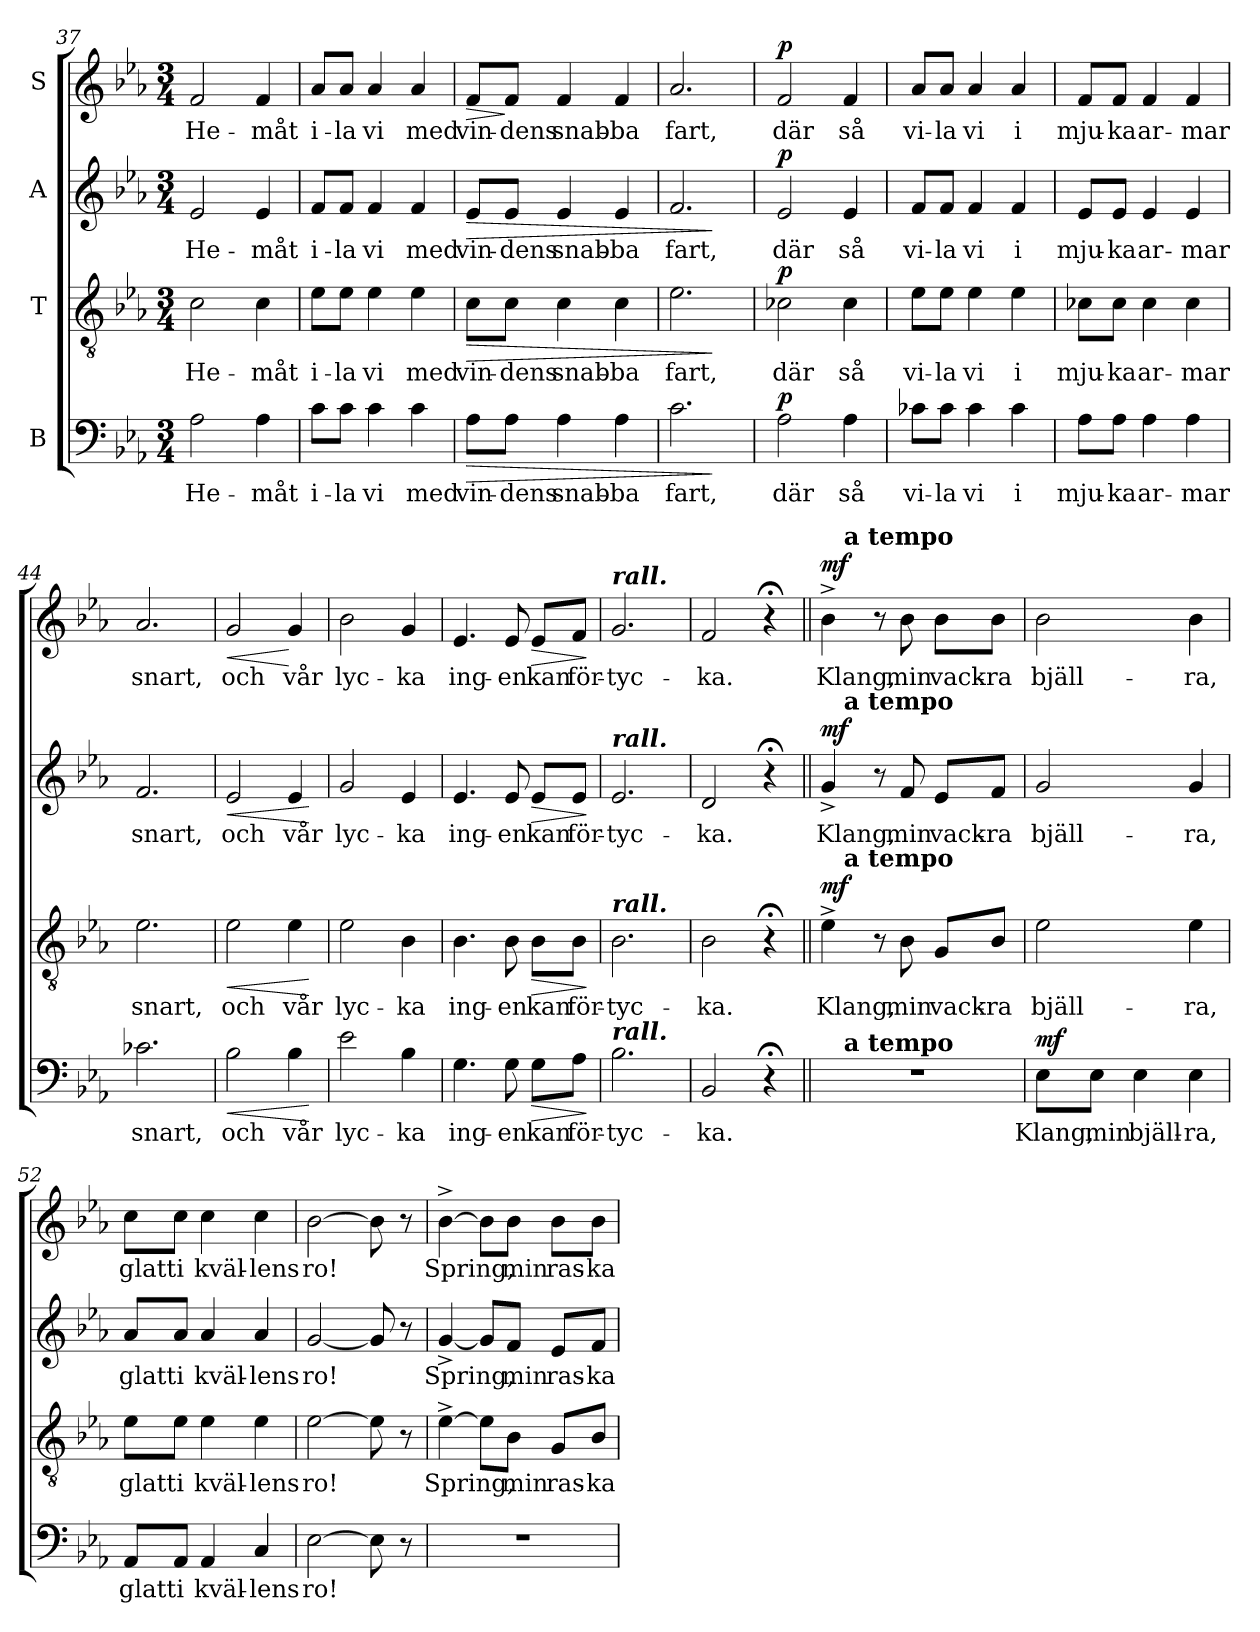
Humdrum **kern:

**kern	**text	**dynam	**kern	**text	**dynam	**kern	**text	**dynam	**kern	**text	**dynam
*part4	*part4	*part4	*part3	*part3	*part3	*part2	*part2	*part2	*part1	*part1	*part1
*staff4	*staff4	*staff4	*staff3	*staff3	*staff3	*staff2	*staff2	*staff2	*staff1	*staff1	*staff1
*I"B	*	*	*I"T	*	*	*I"A	*	*	*I"S	*	*
!!LO:PB:g=z
*clefF4	*	*	*clefGv2	*	*	*clefG2	*	*	*clefG2	*	*
*k[b-e-a-]	*	*	*k[b-e-a-]	*	*	*k[b-e-a-]	*	*	*k[b-e-a-]	*	*
*E-:	*	*	*E-:	*	*	*E-:	*	*	*E-:	*	*
*M3/4	*	*	*M3/4	*	*	*M3/4	*	*	*M3/4	*	*
=37	=37	=37	=37	=37	=37	=37	=37	=37	=37	=37	=37
!	!LO:LY:b	!	!	!LO:LY:b	!	!	!LO:LY:b	!	!	!LO:LY:b	!
2A-\	He-	.	2c\	He-	.	2e-/	He-	.	2f/	He-	.
!	!LO:LY:b	!	!	!LO:LY:b	!	!	!LO:LY:b	!	!	!LO:LY:b	!
4A-\	-måt	.	4c\	-måt	.	4e-/	-måt	.	4f/	-måt	.
=38	=38	=38	=38	=38	=38	=38	=38	=38	=38	=38	=38
!	!LO:LY:b	!	!	!LO:LY:b	!	!	!LO:LY:b	!	!	!LO:LY:b	!
8c\L	i-	.	8e-\L	i-	.	8f/L	i-	.	8a-/L	i-	.
!	!LO:LY:b	!	!	!LO:LY:b	!	!	!LO:LY:b	!	!	!LO:LY:b	!
8c\J	-la	.	8e-\J	-la	.	8f/J	-la	.	8a-/J	-la	.
!	!LO:LY:b	!	!	!LO:LY:b	!	!	!LO:LY:b	!	!	!LO:LY:b	!
4c\	vi	.	4e-\	vi	.	4f/	vi	.	4a-/	vi	.
!	!LO:LY:b	!	!	!LO:LY:b	!	!	!LO:LY:b	!	!	!LO:LY:b	!
4c\	med	.	4e-\	med	.	4f/	med	.	4a-/	med	.
=39	=39	=39	=39	=39	=39	=39	=39	=39	=39	=39	=39
!	!LO:LY:b	!LO:HP:b	!	!LO:LY:b	!LO:HP:b	!	!LO:LY:b	!LO:HP:b	!	!LO:LY:b	!LO:HP:b
8A-\L	vin-	>	8c\L	vin-	>	8e-/L	vin-	>	8f/L	vin-	>
!	!LO:LY:b	!	!	!LO:LY:b	!	!	!LO:LY:b	!	!	!LO:LY:b	!
8A-\J	-dens	.	8c\J	-dens	.	8e-/J	-dens	.	8f/J	-dens	]
!	!LO:LY:b	!	!	!LO:LY:b	!	!	!LO:LY:b	!	!	!LO:LY:b	!
4A-\	snab-	.	4c\	snab-	.	4e-/	snab-	.	4f/	snab-	.
!	!LO:LY:b	!	!	!LO:LY:b	!	!	!LO:LY:b	!	!	!LO:LY:b	!
4A-\	-ba	.	4c\	-ba	.	4e-/	-ba	.	4f/	-ba	.
=40	=40	=40	=40	=40	=40	=40	=40	=40	=40	=40	=40
!	!LO:LY:b	!	!	!LO:LY:b	!	!	!LO:LY:b	!	!	!LO:LY:b	!
2.c\	fart,	.	2.e-\	fart,	.	2.f/	fart,	.	2.a-/	fart,	.
.	.	]	.	.	]	.	.	]	.	.	.
=41	=41	=41	=41	=41	=41	=41	=41	=41	=41	=41	=41
!	!LO:LY:b	!LO:DY:a	!	!LO:LY:b	!LO:DY:a	!	!LO:LY:b	!LO:DY:a	!	!LO:LY:b	!LO:DY:a
2A-\	där	p	2c-X\	där	p	2e-/	där	p	2f/	där	p
!	!LO:LY:b	!	!	!LO:LY:b	!	!	!LO:LY:b	!	!	!LO:LY:b	!
4A-\	så	.	4c-\	så	.	4e-/	så	.	4f/	så	.
=42	=42	=42	=42	=42	=42	=42	=42	=42	=42	=42	=42
!	!LO:LY:b	!	!	!LO:LY:b	!	!	!LO:LY:b	!	!	!LO:LY:b	!
8c-X\L	vi-	.	8e-\L	vi-	.	8f/L	vi-	.	8a-/L	vi-	.
!	!LO:LY:b	!	!	!LO:LY:b	!	!	!LO:LY:b	!	!	!LO:LY:b	!
8c-\J	-la	.	8e-\J	-la	.	8f/J	-la	.	8a-/J	-la	.
!	!LO:LY:b	!	!	!LO:LY:b	!	!	!LO:LY:b	!	!	!LO:LY:b	!
4c-\	vi	.	4e-\	vi	.	4f/	vi	.	4a-/	vi	.
!	!LO:LY:b	!	!	!LO:LY:b	!	!	!LO:LY:b	!	!	!LO:LY:b	!
4c-\	i	.	4e-\	i	.	4f/	i	.	4a-/	i	.
=43	=43	=43	=43	=43	=43	=43	=43	=43	=43	=43	=43
!	!LO:LY:b	!	!	!LO:LY:b	!	!	!LO:LY:b	!	!	!LO:LY:b	!
8A-\L	mju-	.	8c-X\L	mju-	.	8e-/L	mju-	.	8f/L	mju-	.
!	!LO:LY:b	!	!	!LO:LY:b	!	!	!LO:LY:b	!	!	!LO:LY:b	!
8A-\J	-ka	.	8c-\J	-ka	.	8e-/J	-ka	.	8f/J	-ka	.
!	!LO:LY:b	!	!	!LO:LY:b	!	!	!LO:LY:b	!	!	!LO:LY:b	!
4A-\	ar-	.	4c-\	ar-	.	4e-/	ar-	.	4f/	ar-	.
!	!LO:LY:b	!	!	!LO:LY:b	!	!	!LO:LY:b	!	!	!LO:LY:b	!
4A-\	-mar	.	4c-\	-mar	.	4e-/	-mar	.	4f/	-mar	.
!!LO:LB:g=z
=44	=44	=44	=44	=44	=44	=44	=44	=44	=44	=44	=44
!	!LO:LY:b	!	!	!LO:LY:b	!	!	!LO:LY:b	!	!	!LO:LY:b	!
2.c-X\	snart,	.	2.e-\	snart,	.	2.f/	snart,	.	2.a-/	snart,	.
=45	=45	=45	=45	=45	=45	=45	=45	=45	=45	=45	=45
!	!LO:LY:b	!LO:HP:b	!	!LO:LY:b	!LO:HP:b	!	!LO:LY:b	!LO:HP:b	!	!LO:LY:b	!LO:HP:b
2B-\	och	<	2e-\	och	<	2e-/	och	<	2g/	och	<
!	!LO:LY:b	!	!	!LO:LY:b	!	!	!LO:LY:b	!	!	!LO:LY:b	!
4B-\	vår	.	4e-\	vår	.	4e-/	vår	.	4g/	vår	[
.	.	[	.	.	[	.	.	[	.	.	.
=46	=46	=46	=46	=46	=46	=46	=46	=46	=46	=46	=46
!	!LO:LY:b	!	!	!LO:LY:b	!	!	!LO:LY:b	!	!	!LO:LY:b	!
2e-\	lyc-	.	2e-\	lyc-	.	2g/	lyc-	.	2b-\	lyc-	.
!	!LO:LY:b	!	!	!LO:LY:b	!	!	!LO:LY:b	!	!	!LO:LY:b	!
4B-\	-ka	.	4B-\	-ka	.	4e-/	-ka	.	4g/	-ka	.
=47	=47	=47	=47	=47	=47	=47	=47	=47	=47	=47	=47
!	!LO:LY:b	!	!	!LO:LY:b	!	!	!LO:LY:b	!	!	!LO:LY:b	!
4.G\	ing-	.	4.B-\	ing-	.	4.e-/	ing-	.	4.e-/	ing-	.
!	!LO:LY:b	!	!	!LO:LY:b	!	!	!LO:LY:b	!	!	!LO:LY:b	!
8G\	-en	.	8B-\	-en	.	8e-/	-en	.	8e-/	-en	.
!	!LO:LY:b	!LO:HP:b	!	!LO:LY:b	!LO:HP:b	!	!LO:LY:b	!LO:HP:b	!	!LO:LY:b	!LO:HP:b
8G\L	kan	>	8B-\L	kan	>	8e-/L	kan	>	8e-/L	kan	>
!	!LO:LY:b	!	!	!LO:LY:b	!	!	!LO:LY:b	!	!	!LO:LY:b	!
8A-\J	för-	.	8B-\J	för-	.	8e-/J	för-	.	8f/J	för-	.
.	.	]	.	.	]	.	.	]	.	.	]
=48	=48	=48	=48	=48	=48	=48	=48	=48	=48	=48	=48
!	!	!	!	!	!	!	!	!	!LO:TX:a:Bi:t=rall.	!	!
!	!	!	!	!	!	!LO:TX:a:Bi:t=rall.	!	!	!	!	!
!	!	!	!LO:TX:a:Bi:t=rall.	!	!	!	!	!	!	!	!
!LO:TX:a:Bi:t=rall.	!	!	!	!	!	!	!	!	!	!	!
!	!LO:LY:b	!	!	!LO:LY:b	!	!	!LO:LY:b	!	!	!LO:LY:b	!
2.B-\	-tyc-	.	2.B-\	-tyc-	.	2.e-/	-tyc-	.	2.g/	-tyc-	.
=49	=49	=49	=49	=49	=49	=49	=49	=49	=49	=49	=49
!	!LO:LY:b	!	!	!LO:LY:b	!	!	!LO:LY:b	!	!	!LO:LY:b	!
2BB-/	-ka.	.	2B-\	-ka.	.	2d/	-ka.	.	2f/	-ka.	.
4r;<	.	.	4r;<	.	.	4r;<	.	.	4r;<	.	.
=50||	=50||	=50||	=50||	=50||	=50||	=50||	=50||	=50||	=50||	=50||	=50||
!	!	!	!	!LO:LY:b	!LO:DY:a	!	!LO:LY:b	!LO:DY:a	!	!LO:LY:b	!LO:DY:a
*^	*	*	*^	*	*	*^	*	*	*^	*	*
2.r	16.ryy	.	.	4e-^>\	16.ryy	Klang,	mf	4g^>/	16.ryy	Klang,	mf	4b-^>\	16.ryy	Klang,	mf
!	!	!	!	!	!	!	!	!	!	!	!	!	!LO:TX:a:B:t=a tempo	!	!
!	!	!	!	!	!	!	!	!	!LO:TX:a:B:t=a tempo	!	!	!	!	!	!
!	!	!	!	!	!LO:TX:a:B:t=a tempo	!	!	!	!	!	!	!	!	!	!
!	!LO:TX:a:B:t=a tempo	!	!	!	!	!	!	!	!	!	!	!	!	!	!
.	2ryy	.	.	.	2ryy	.	.	.	2ryy	.	.	.	2ryy	.	.
.	.	.	.	8r	.	.	.	8r	.	.	.	8r	.	.	.
!	!	!	!	!	!	!LO:LY:b	!	!	!	!LO:LY:b	!	!	!	!LO:LY:b	!
.	.	.	.	8B-\	.	min	.	8f/	.	min	.	8b-\	.	min	.
!	!	!	!	!	!	!LO:LY:b	!	!	!	!LO:LY:b	!	!	!	!LO:LY:b	!
.	.	.	.	8G/L	.	vack-	.	8e-/L	.	vack-	.	8b-\L	.	vack-	.
.	8ryy	.	.	.	8ryy	.	.	.	8ryy	.	.	.	8ryy	.	.
!	!	!	!	!	!	!LO:LY:b	!	!	!	!LO:LY:b	!	!	!	!LO:LY:b	!
.	.	.	.	8B-/J	.	-ra	.	8f/J	.	-ra	.	8b-\J	.	-ra	.
.	32ryy	.	.	.	32ryy	.	.	.	32ryy	.	.	.	32ryy	.	.
!!LO:LB:g=z
=51	=51	=51	=51	=51	=51	=51	=51	=51	=51	=51	=51	=51	=51	=51	=51
!	!	!LO:LY:b	!LO:DY:a	!	!	!LO:LY:b	!	!	!	!LO:LY:b	!	!	!	!LO:LY:b	!
*v	*v	*	*	*	*	*	*	*v	*v	*	*	*v	*v	*	*
*	*	*	*v	*v	*	*	*	*	*	*	*	*
8E-\L	Klang,	mf	2e-\	bjäll-	.	2g/	bjäll-	.	2b-\	bjäll-	.
!	!LO:LY:b	!	!	!	!	!	!	!	!	!	!
8E-\J	min	.	.	.	.	.	.	.	.	.	.
!	!LO:LY:b	!	!	!	!	!	!	!	!	!	!
4E-\	bjäll-	.	.	.	.	.	.	.	.	.	.
!	!LO:LY:b	!	!	!LO:LY:b	!	!	!LO:LY:b	!	!	!LO:LY:b	!
4E-\	-ra,	.	4e-\	-ra,	.	4g/	-ra,	.	4b-\	-ra,	.
=52	=52	=52	=52	=52	=52	=52	=52	=52	=52	=52	=52
!	!LO:LY:b	!	!	!LO:LY:b	!	!	!LO:LY:b	!	!	!LO:LY:b	!
8AA-/L	glatt	.	8e-\L	glatt	.	8a-/L	glatt	.	8cc\L	glatt	.
!	!LO:LY:b	!	!	!LO:LY:b	!	!	!LO:LY:b	!	!	!LO:LY:b	!
8AA-/J	i	.	8e-\J	i	.	8a-/J	i	.	8cc\J	i	.
!	!LO:LY:b	!	!	!LO:LY:b	!	!	!LO:LY:b	!	!	!LO:LY:b	!
4AA-/	kväl-	.	4e-\	kväl-	.	4a-/	kväl-	.	4cc\	kväl-	.
!	!LO:LY:b	!	!	!LO:LY:b	!	!	!LO:LY:b	!	!	!LO:LY:b	!
4C/	-lens	.	4e-\	-lens	.	4a-/	-lens	.	4cc\	-lens	.
=53	=53	=53	=53	=53	=53	=53	=53	=53	=53	=53	=53
!	!LO:LY:b	!	!	!LO:LY:b	!	!	!LO:LY:b	!	!	!LO:LY:b	!
[2E-\	ro!	.	[2e-\	ro!	.	[2g/	ro!	.	[2b-\	ro!	.
8E-\]	.	.	8e-\]	.	.	8g/]	.	.	8b-\]	.	.
8r	.	.	8r	.	.	8r	.	.	8r	.	.
=54	=54	=54	=54	=54	=54	=54	=54	=54	=54	=54	=54
!	!	!	!	!LO:LY:b	!	!	!LO:LY:b	!	!	!LO:LY:b	!
2.r	.	.	[4e-^>\	Spring,	.	[4g^>/	Spring,	.	[4b-^>\	Spring,	.
.	.	.	8e-\L]	.	.	8g/L]	.	.	8b-\L]	.	.
!	!	!	!	!LO:LY:b	!	!	!LO:LY:b	!	!	!LO:LY:b	!
.	.	.	8B-\J	min	.	8f/J	min	.	8b-\J	min	.
!	!	!	!	!LO:LY:b	!	!	!LO:LY:b	!	!	!LO:LY:b	!
.	.	.	8G/L	ras-	.	8e-/L	ras-	.	8b-\L	ras-	.
!	!	!	!	!LO:LY:b	!	!	!LO:LY:b	!	!	!LO:LY:b	!
.	.	.	8B-/J	-ka	.	8f/J	-ka	.	8b-\J	-ka	.
=	=	=	=	=	=	=	=	=	=	=	=
*-	*-	*-	*-	*-	*-	*-	*-	*-	*-	*-	*-
